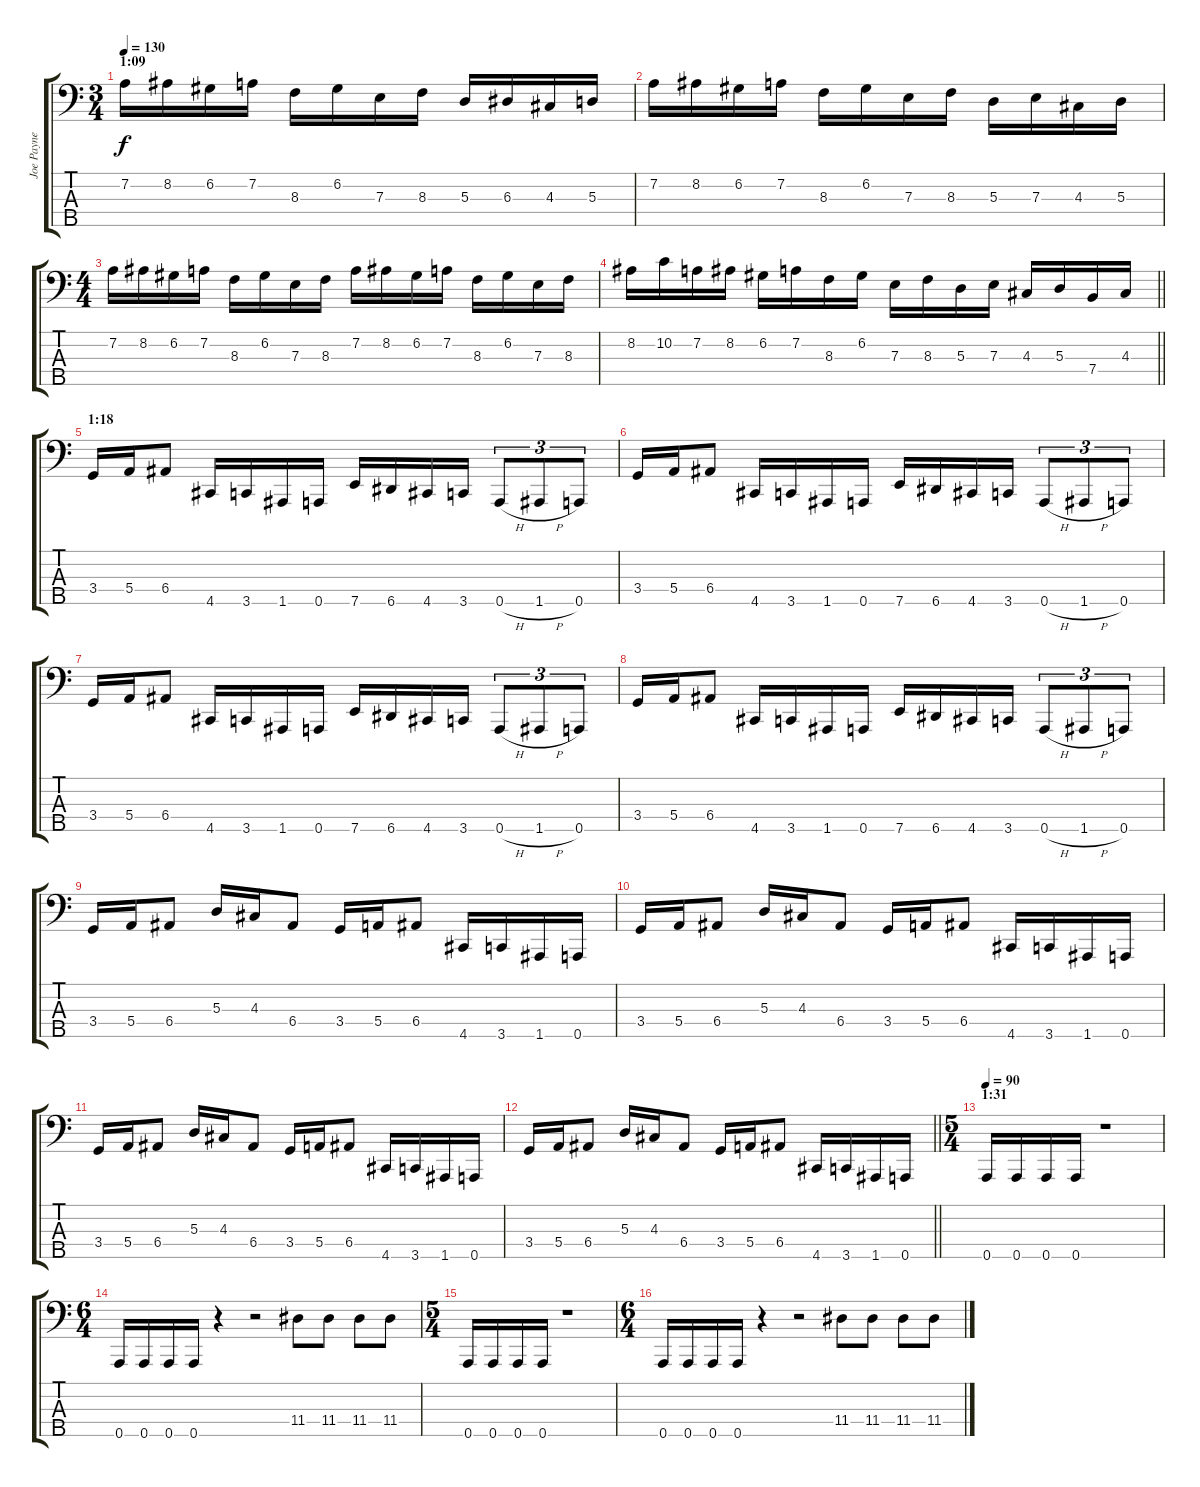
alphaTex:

\track ("Joe Payne" "Joe Payne") {instrument electricbassfinger}
\staff {score tabs}
\tuning (G2 D2 A1 E1 A0) {hide}
\ts (3 4)
\section ("" "1:09")
\tempo 130
\clef f4
\ks c
7.2.16{dy f} 8.2.16 6.2.16 7.2.16 8.3.16 6.2.16 7.3.16 8.3.16 5.3.16 6.3.16 4.3.16 5.3.16 |
7.2.16 8.2.16 6.2.16 7.2.16 8.3.16 6.2.16 7.3.16 8.3.16 5.3.16 7.3.16 4.3.16 5.3.16 |
\ts (4 4)
7.2.16 8.2.16 6.2.16 7.2.16 8.3.16 6.2.16 7.3.16 8.3.16 7.2.16 8.2.16 6.2.16 7.2.16 8.3.16 6.2.16 7.3.16 8.3.16 |
\barLineRight lightlight
8.2.16 10.2.16 7.2.16 8.2.16 6.2.16 7.2.16 8.3.16 6.2.16 7.3.16 8.3.16 5.3.16 7.3.16 4.3.16 5.3.16 7.4.16 4.3.16 |
\section ("" "1:18")
3.4.16 5.4.16 6.4.8 4.5.16 3.5.16 1.5.16 0.5.16 7.5.16 6.5.16 4.5.16 3.5.16 0.5{h}.8{tu (3 2)} 1.5{h}.8{tu (3 2)} 0.5.8{tu (3 2)} |
3.4.16 5.4.16 6.4.8 4.5.16 3.5.16 1.5.16 0.5.16 7.5.16 6.5.16 4.5.16 3.5.16 0.5{h}.8{tu (3 2)} 1.5{h}.8{tu (3 2)} 0.5.8{tu (3 2)} |
3.4.16 5.4.16 6.4.8 4.5.16 3.5.16 1.5.16 0.5.16 7.5.16 6.5.16 4.5.16 3.5.16 0.5{h}.8{tu (3 2)} 1.5{h}.8{tu (3 2)} 0.5.8{tu (3 2)} |
3.4.16 5.4.16 6.4.8 4.5.16 3.5.16 1.5.16 0.5.16 7.5.16 6.5.16 4.5.16 3.5.16 0.5{h}.8{tu (3 2)} 1.5{h}.8{tu (3 2)} 0.5.8{tu (3 2)} |
3.4.16 5.4.16 6.4.8 5.3.16 4.3.16 6.4.8 3.4.16 5.4.16 6.4.8 4.5.16 3.5.16 1.5.16 0.5.16 |
3.4.16 5.4.16 6.4.8 5.3.16 4.3.16 6.4.8 3.4.16 5.4.16 6.4.8 4.5.16 3.5.16 1.5.16 0.5.16 |
3.4.16 5.4.16 6.4.8 5.3.16 4.3.16 6.4.8 3.4.16 5.4.16 6.4.8 4.5.16 3.5.16 1.5.16 0.5.16 |
\barLineRight lightlight
3.4.16 5.4.16 6.4.8 5.3.16 4.3.16 6.4.8 3.4.16 5.4.16 6.4.8 4.5.16 3.5.16 1.5.16 0.5.16 |
\ts (5 4)
\section ("" "1:31")
\tempo 90
0.5.16 0.5.16 0.5.16 0.5.16 r.1 |
\ts (6 4)
0.5.16 0.5.16 0.5.16 0.5.16 r.4 r.2 11.4.8 11.4.8 11.4.8 11.4.8 |
\ts (5 4)
0.5.16 0.5.16 0.5.16 0.5.16 r.1 |
\ts (6 4)
0.5.16 0.5.16 0.5.16 0.5.16 r.4 r.2 11.4.8 11.4.8 11.4.8 11.4.8
